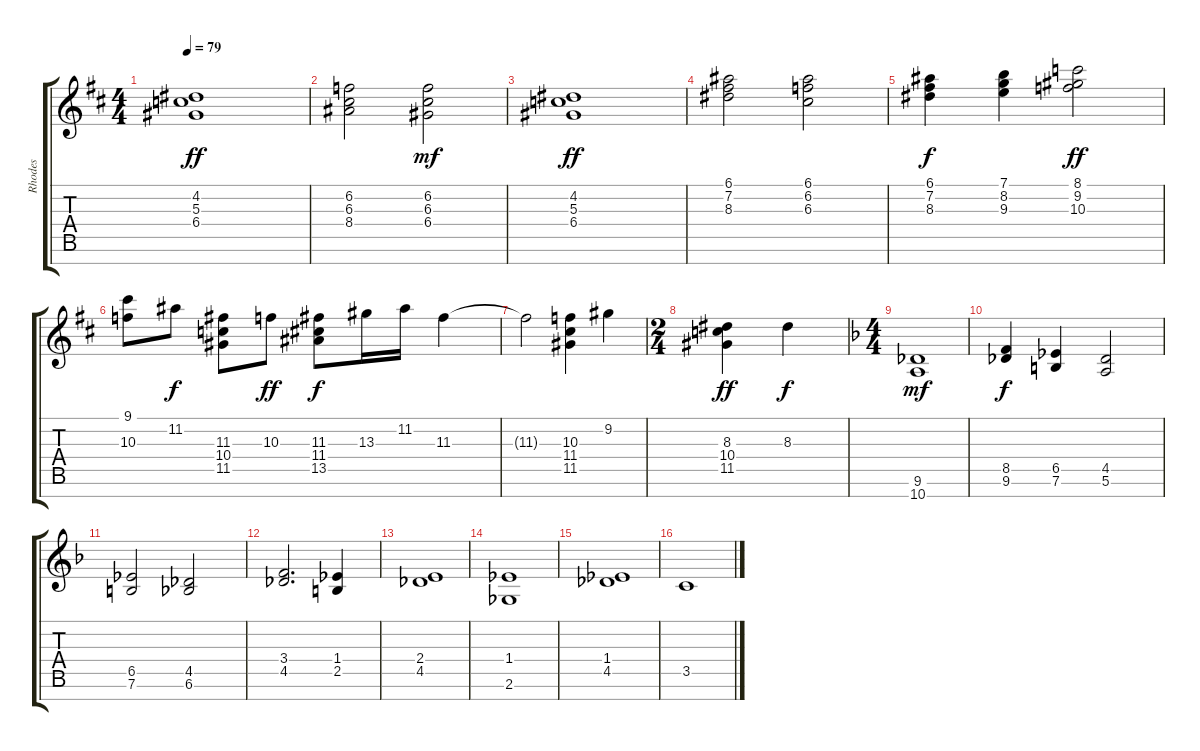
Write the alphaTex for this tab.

\track ("Rhodes" "Rhodes") {instrument electricguitarjazz}
\staff {score tabs}
\tuning (E4 B3 G3 D3 A2 E2 B1) {hide}
\ts (4 4)
\tempo 79
\clef g2
\ks d
(4.2 5.3 6.4).1{dy ff} |
(6.2 6.3 8.4).2 (6.2 6.3 6.4).2{dy mf} |
(4.2 5.3 6.4).1{dy ff} |
(6.1 7.2 8.3).2 (6.1 6.2 6.3).2 |
(6.1 7.2 8.3).4{dy f} (7.1 8.2 9.3).4 (8.1 9.2 10.3).2{dy ff} |
(9.1 10.3).8 11.2.8{dy f} (11.3 10.4 11.5).8 10.3.8{dy ff} (11.3 11.4 13.5).8{dy f} 13.3.16 11.2.16 11.3.4 |
11.3{t}.2 (10.3 11.4 11.5).4 9.2.4 |
\ts (2 4)
(8.3 10.4 11.5).4{dy ff} 8.3.4{dy f} |
\ts (4 4)
\ks f
(9.6 10.7).1{dy mf} |
(8.5 9.6).4{dy f} (6.5 7.6).4 (4.5 5.6).2 |
(6.5 7.6).2 (4.5 6.6).2 |
(3.4 4.5).2{d} (1.4 2.5).4 |
(2.4 4.5).1 |
(1.4 2.6).1 |
(1.4 4.5).1 |
3.5.1
